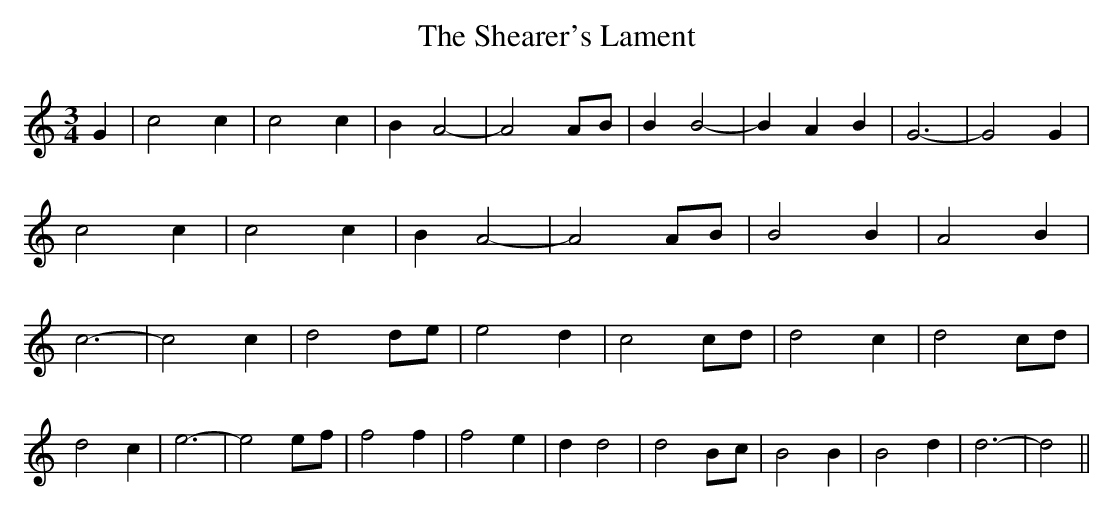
X:1
T:The Shearer's Lament
M:3/4
L:1/2
K:C
 G/2| c c/2| c c/2| B/2- A-| AA/4-B/4| B/2 B-| B/2 A/2 B/2| G3/2-|\
 G G/2| c c/2| c c/2| B/2 A-| AA/4-B/4| B B/2| A B/2| c3/2-| c c/2|\
 dd/4-e/4| e d/2| cc/4-d/4| d c/2| dc/4-d/4| d c/2| e3/2-| ee/4-f/4|\
 f f/2| f e/2| d/2 d| dB/4-c/4| B B/2| B d/2| d3/2-| d||
